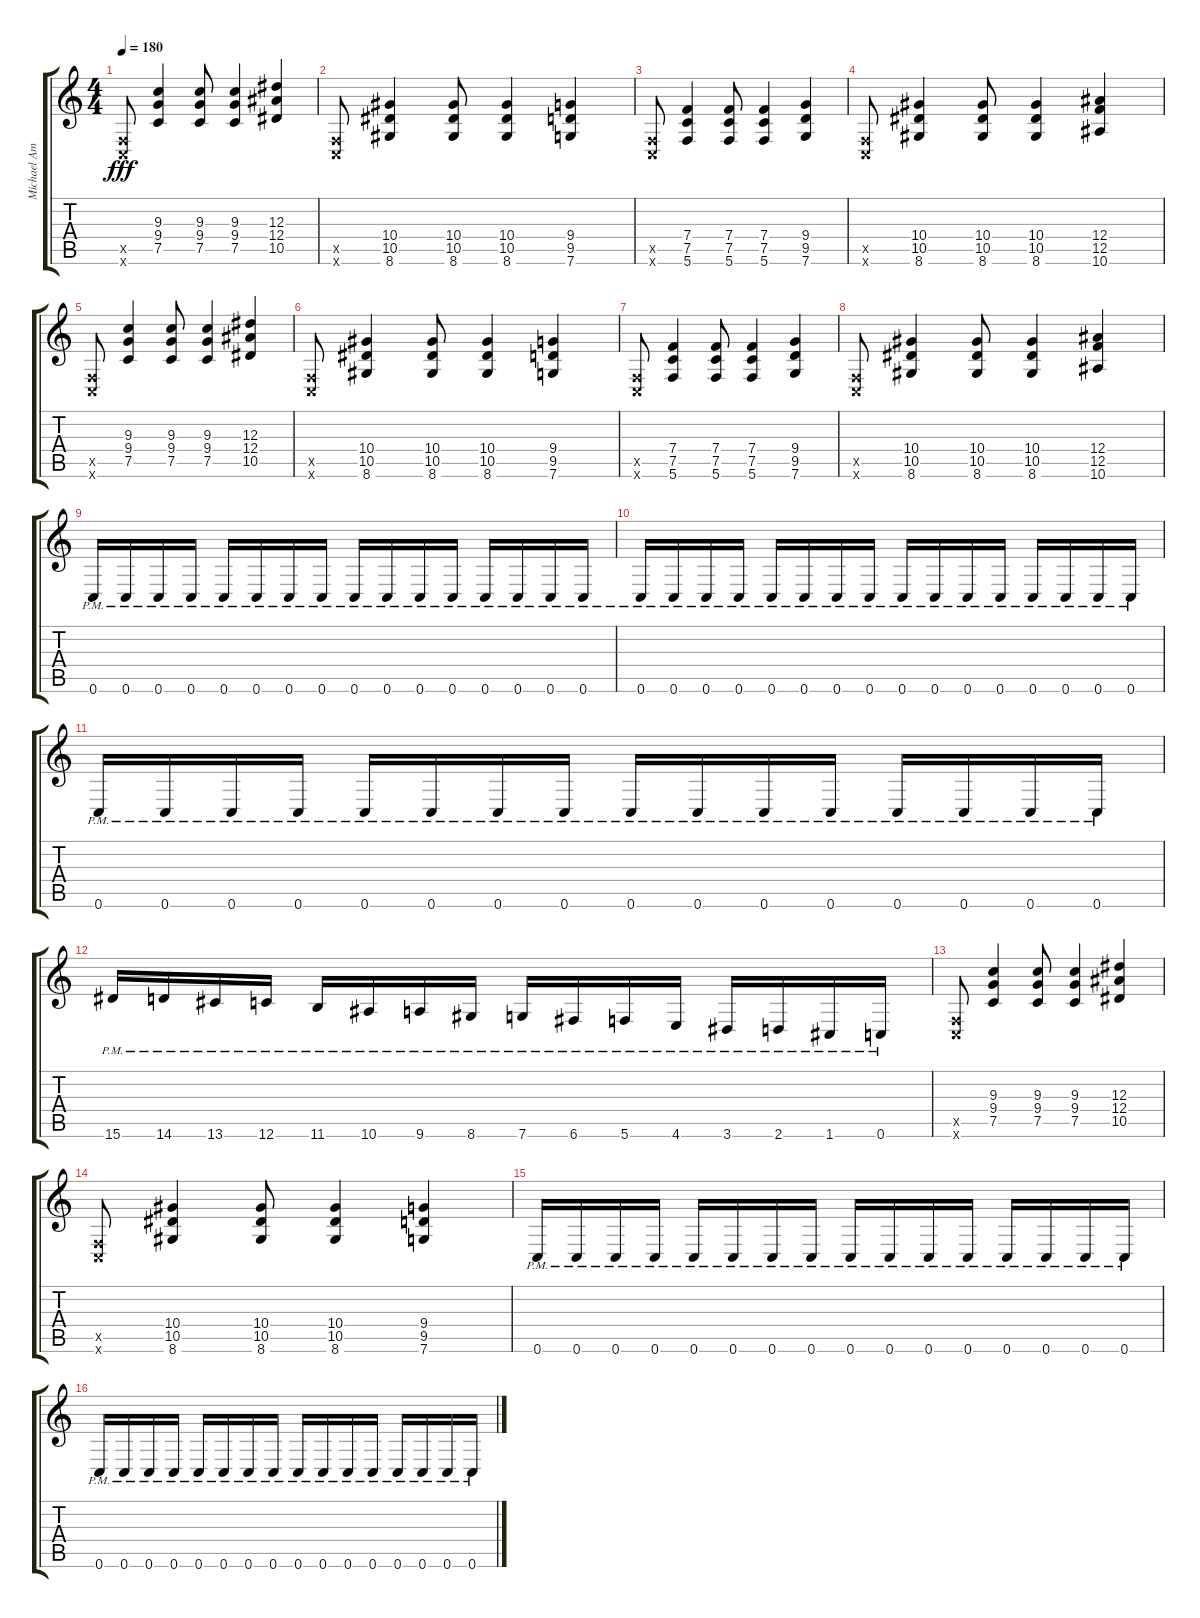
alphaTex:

\track ("Michael Amott" "Michael Am") {instrument overdrivenguitar}
\staff {score tabs}
\tuning (C4 G3 Eb3 Bb2 F2 C2) {hide}
\ts (4 4)
\tempo 180
\clef g2
\ks c
(0.5{x} 0.6{x}).8{dy fff} (9.3 9.4 7.5).4 (9.3 9.4 7.5).8 (9.3 9.4 7.5).4 (12.3 12.4 10.5).4 |
(0.5{x} 0.6{x}).8 (10.4 10.5 8.6).4 (10.4 10.5 8.6).8 (10.4 10.5 8.6).4 (9.4 9.5 7.6).4 |
(0.5{x} 0.6{x}).8 (7.4 7.5 5.6).4 (7.4 7.5 5.6).8 (7.4 7.5 5.6).4 (9.4 9.5 7.6).4 |
(0.5{x} 0.6{x}).8 (10.4 10.5 8.6).4 (10.4 10.5 8.6).8 (10.4 10.5 8.6).4 (12.4 12.5 10.6).4 |
(0.5{x} 0.6{x}).8 (9.3 9.4 7.5).4 (9.3 9.4 7.5).8 (9.3 9.4 7.5).4 (12.3 12.4 10.5).4 |
(0.5{x} 0.6{x}).8 (10.4 10.5 8.6).4 (10.4 10.5 8.6).8 (10.4 10.5 8.6).4 (9.4 9.5 7.6).4 |
(0.5{x} 0.6{x}).8 (7.4 7.5 5.6).4 (7.4 7.5 5.6).8 (7.4 7.5 5.6).4 (9.4 9.5 7.6).4 |
(0.5{x} 0.6{x}).8 (10.4 10.5 8.6).4 (10.4 10.5 8.6).8 (10.4 10.5 8.6).4 (12.4 12.5 10.6).4 |
0.6{pm}.16 0.6{pm}.16 0.6{pm}.16 0.6{pm}.16 0.6{pm}.16 0.6{pm}.16 0.6{pm}.16 0.6{pm}.16 0.6{pm}.16 0.6{pm}.16 0.6{pm}.16 0.6{pm}.16 0.6{pm}.16 0.6{pm}.16 0.6{pm}.16 0.6{pm}.16 |
0.6{pm}.16 0.6{pm}.16 0.6{pm}.16 0.6{pm}.16 0.6{pm}.16 0.6{pm}.16 0.6{pm}.16 0.6{pm}.16 0.6{pm}.16 0.6{pm}.16 0.6{pm}.16 0.6{pm}.16 0.6{pm}.16 0.6{pm}.16 0.6{pm}.16 0.6{pm}.16 |
0.6{pm}.16 0.6{pm}.16 0.6{pm}.16 0.6{pm}.16 0.6{pm}.16 0.6{pm}.16 0.6{pm}.16 0.6{pm}.16 0.6{pm}.16 0.6{pm}.16 0.6{pm}.16 0.6{pm}.16 0.6{pm}.16 0.6{pm}.16 0.6{pm}.16 0.6{pm}.16 |
15.6{pm}.16 14.6{pm}.16 13.6{pm}.16 12.6{pm}.16 11.6{pm}.16 10.6{pm}.16 9.6{pm}.16 8.6{pm}.16 7.6{pm}.16 6.6{pm}.16 5.6{pm}.16 4.6{pm}.16 3.6{pm}.16 2.6{pm}.16 1.6{pm}.16 0.6{pm}.16 |
(0.5{x} 0.6{x}).8 (9.3 9.4 7.5).4 (9.3 9.4 7.5).8 (9.3 9.4 7.5).4 (12.3 12.4 10.5).4 |
(0.5{x} 0.6{x}).8 (10.4 10.5 8.6).4 (10.4 10.5 8.6).8 (10.4 10.5 8.6).4 (9.4 9.5 7.6).4 |
0.6{pm}.16 0.6{pm}.16 0.6{pm}.16 0.6{pm}.16 0.6{pm}.16 0.6{pm}.16 0.6{pm}.16 0.6{pm}.16 0.6{pm}.16 0.6{pm}.16 0.6{pm}.16 0.6{pm}.16 0.6{pm}.16 0.6{pm}.16 0.6{pm}.16 0.6{pm}.16 |
0.6{pm}.16 0.6{pm}.16 0.6{pm}.16 0.6{pm}.16 0.6{pm}.16 0.6{pm}.16 0.6{pm}.16 0.6{pm}.16 0.6{pm}.16 0.6{pm}.16 0.6{pm}.16 0.6{pm}.16 0.6{pm}.16 0.6{pm}.16 0.6{pm}.16 0.6{pm}.16
